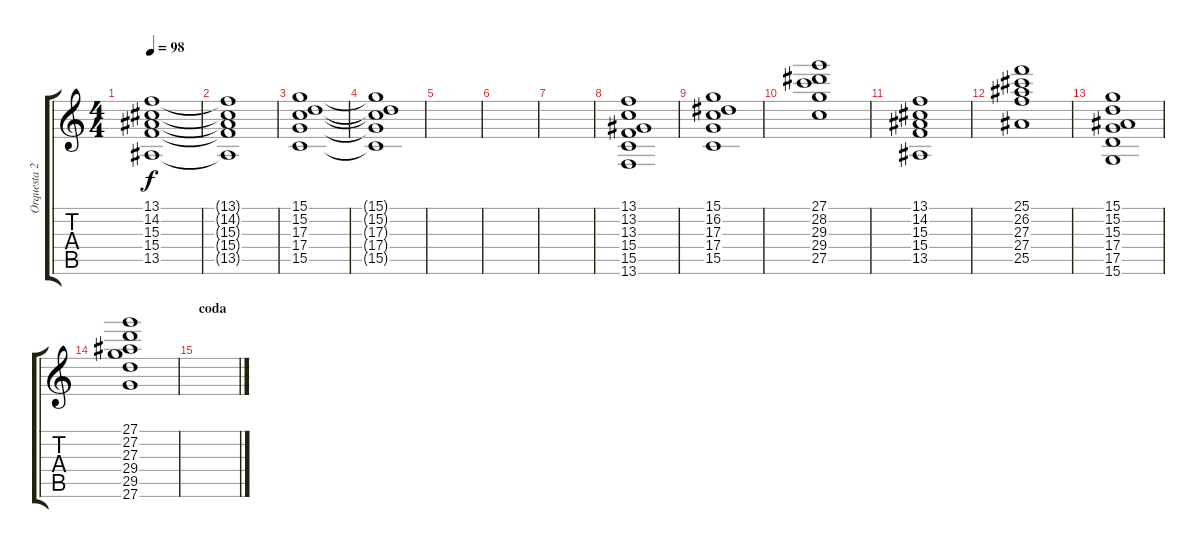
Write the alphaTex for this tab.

\track ("Orquesta 2" "Orquesta 2") {instrument stringensemble1}
\staff {score tabs}
\tuning (E4 B3 G3 D3 A2 E2) {hide}
\ts (4 4)
\tempo 98
\clef g2
\ks c
(13.1 14.2 15.3 15.4 13.5).1{dy f} |
(13.1{t} 14.2{t} 15.3{t} 15.4{t} 13.5{t}).1 |
(15.1 15.2 17.3 17.4 15.5).1 |
(15.1{t} 15.2{t} 17.3{t} 17.4{t} 15.5{t}).1 |
\section ("" "")
|
|
|
(13.1 13.2 13.3 15.4 15.5 13.6).1 |
(15.1 16.2 17.3 17.4 15.5).1 |
(27.1 28.2 29.3 29.4 27.5).1 |
(13.1 14.2 15.3 15.4 13.5).1 |
(25.1 26.2 27.3 27.4 25.5).1 |
(15.1 15.2 15.3 17.4 17.5 15.6).1 |
(27.1 27.2 27.3 29.4 29.5 27.6).1 |
\section ("" "coda")
